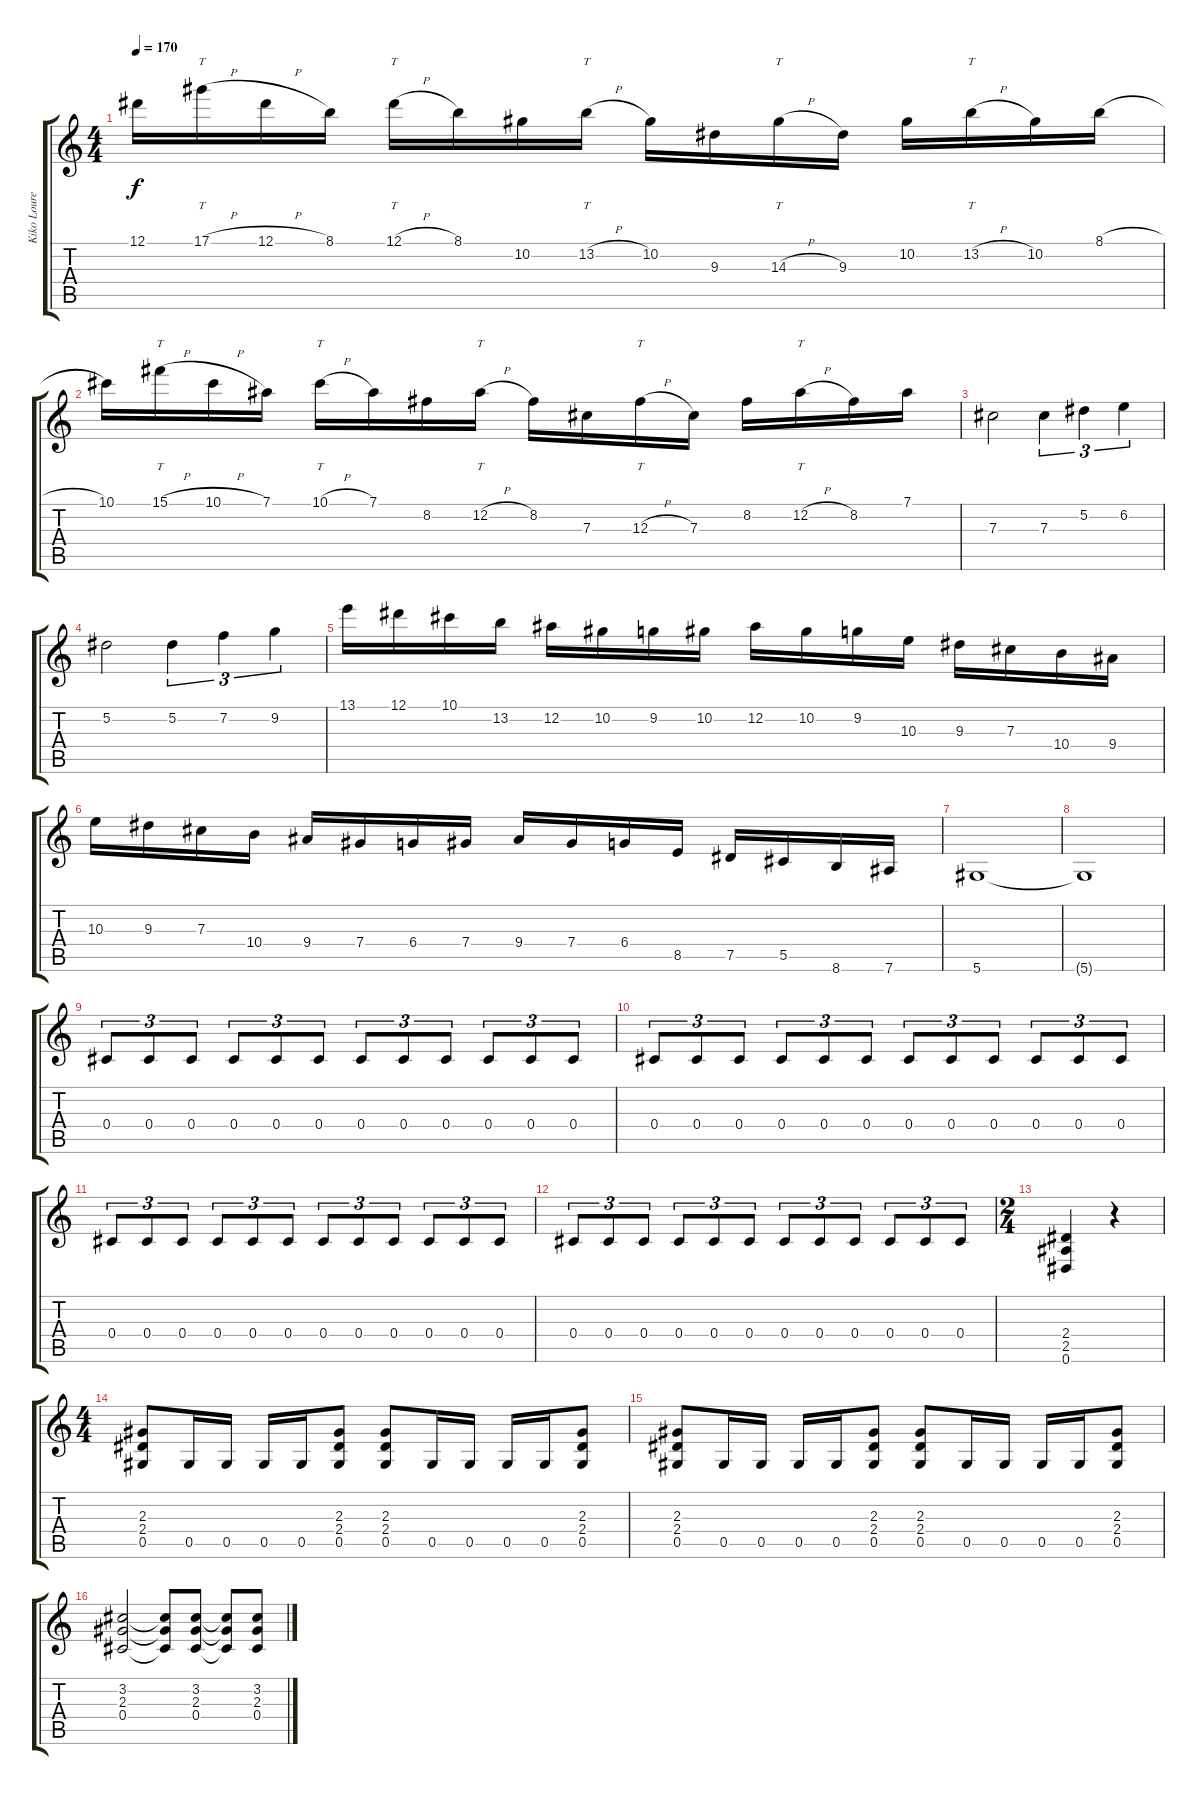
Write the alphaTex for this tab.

\track ("Kiko Loureiro" "Kiko Loure") {instrument distortionguitar}
\staff {score tabs}
\tuning (Eb4 Bb3 Gb3 Db3 Ab2 Eb2) {hide}
\ts (4 4)
\tempo 170
\clef g2
\ks c
12.1.16{dy f} 17.1{h}.16{tt} 12.1{h}.16 8.1.16 12.1{h}.16{tt} 8.1.16 10.2.16 13.2{h}.16{tt} 10.2.16 9.3.16 14.3{h}.16{tt} 9.3.16 10.2.16 13.2{h}.16{tt} 10.2.16 8.1{h}.16 |
10.1.16 15.1{h}.16{tt} 10.1{h}.16 7.1.16 10.1{h}.16{tt} 7.1.16 8.2.16 12.2{h}.16{tt} 8.2.16 7.3.16 12.3{h}.16{tt} 7.3.16 8.2.16 12.2{h}.16{tt} 8.2.16 7.1.16 |
7.3.2 7.3.4{tu (3 2)} 5.2.4{tu (3 2)} 6.2.4{tu (3 2)} |
5.2.2 5.2.4{tu (3 2)} 7.2.4{tu (3 2)} 9.2.4{tu (3 2)} |
13.1.16 12.1.16 10.1.16 13.2.16 12.2.16 10.2.16 9.2.16 10.2.16 12.2.16 10.2.16 9.2.16 10.3.16 9.3.16 7.3.16 10.4.16 9.4.16 |
10.3.16 9.3.16 7.3.16 10.4.16 9.4.16 7.4.16 6.4.16 7.4.16 9.4.16 7.4.16 6.4.16 8.5.16 7.5.16 5.5.16 8.6.16 7.6.16 |
5.6.1 |
5.6{t}.1 |
0.4.8{tu (3 2)} 0.4.8{tu (3 2)} 0.4.8{tu (3 2)} 0.4.8{tu (3 2)} 0.4.8{tu (3 2)} 0.4.8{tu (3 2)} 0.4.8{tu (3 2)} 0.4.8{tu (3 2)} 0.4.8{tu (3 2)} 0.4.8{tu (3 2)} 0.4.8{tu (3 2)} 0.4.8{tu (3 2)} |
0.4.8{tu (3 2)} 0.4.8{tu (3 2)} 0.4.8{tu (3 2)} 0.4.8{tu (3 2)} 0.4.8{tu (3 2)} 0.4.8{tu (3 2)} 0.4.8{tu (3 2)} 0.4.8{tu (3 2)} 0.4.8{tu (3 2)} 0.4.8{tu (3 2)} 0.4.8{tu (3 2)} 0.4.8{tu (3 2)} |
0.4.8{tu (3 2)} 0.4.8{tu (3 2)} 0.4.8{tu (3 2)} 0.4.8{tu (3 2)} 0.4.8{tu (3 2)} 0.4.8{tu (3 2)} 0.4.8{tu (3 2)} 0.4.8{tu (3 2)} 0.4.8{tu (3 2)} 0.4.8{tu (3 2)} 0.4.8{tu (3 2)} 0.4.8{tu (3 2)} |
0.4.8{tu (3 2)} 0.4.8{tu (3 2)} 0.4.8{tu (3 2)} 0.4.8{tu (3 2)} 0.4.8{tu (3 2)} 0.4.8{tu (3 2)} 0.4.8{tu (3 2)} 0.4.8{tu (3 2)} 0.4.8{tu (3 2)} 0.4.8{tu (3 2)} 0.4.8{tu (3 2)} 0.4.8{tu (3 2)} |
\ts (2 4)
(2.4 2.5 0.6).4 r.4 |
\ts (4 4)
(2.3 2.4 0.5).8 0.5.16 0.5.16 0.5.16 0.5.16 (2.3 2.4 0.5).8 (2.3 2.4 0.5).8 0.5.16 0.5.16 0.5.16 0.5.16 (2.3 2.4 0.5).8 |
(2.3 2.4 0.5).8 0.5.16 0.5.16 0.5.16 0.5.16 (2.3 2.4 0.5).8 (2.3 2.4 0.5).8 0.5.16 0.5.16 0.5.16 0.5.16 (2.3 2.4 0.5).8 |
(3.2 2.3 0.4).2 (3.2{t} 2.3{t} 0.4{t}).8 (3.2 2.3 0.4).8 (3.2{t} 2.3{t} 0.4{t}).8 (3.2 2.3 0.4).8
